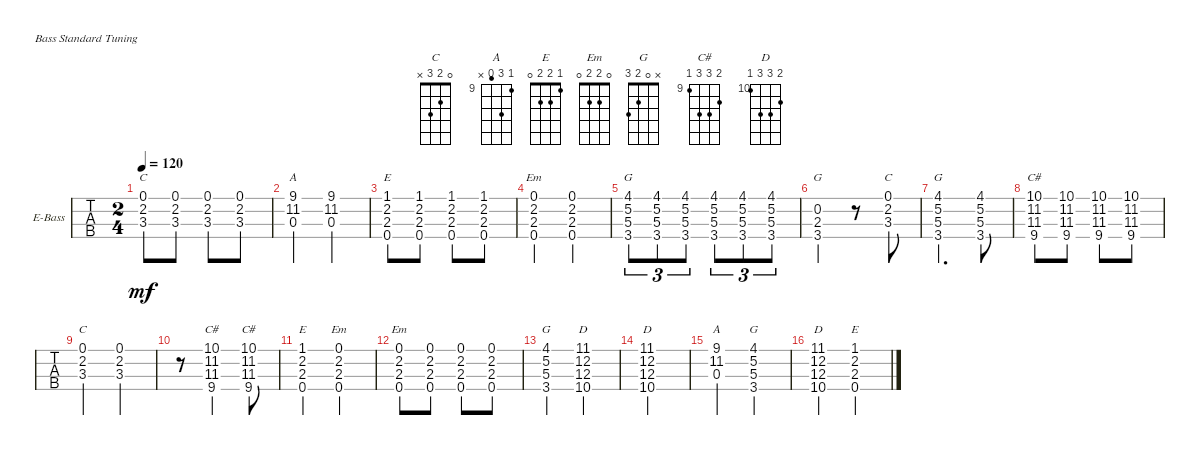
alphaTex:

\defaultSystemsLayout 4
\bracketExtendMode groupsimilarinstruments
\firstSystemTrackNameOrientation horizontal
\otherSystemsTrackNameOrientation horizontal
\track ("Electric Bass" "E-Bass") {instrument electricbassfinger}
\staff {tabs}
\tuning (G2 D2 A1 E1)
\chord ("C" 0 2 3 x)
\chord ("A" 9 11 8 x) {firstfret 9}
\chord ("E" 1 2 2 0)
\chord ("Em" 0 2 2 0)
\chord ("G" 4 5 5 3)
\chord ("G" x 0 2 3)
\chord ("C#" 10 11 11 9) {firstfret 9}
\chord ("D" 11 12 12 10) {firstfret 10}
\ts (2 4)
\tempo 120
\clef f4
\scale
0.479821
\ks c
(3.3 2.2 0.1).8{ch "C" dy mf instrument electricbassfinger} (3.3 2.2 0.1).8 (3.3 2.2 0.1).8 (3.3 2.2 0.1).8 |
\scale
0.26009 (0.3 11.2 9.1).4{ch "A"} (0.3 11.2 9.1).4 |
\scale
0.26009 (0.4 2.3 2.2 1.1).8{ch "E"} (0.4 2.3 2.2 1.1).8 (0.4 2.3 2.2 1.1).8 (0.4 2.3 2.2 1.1).8 |
\scale
0.333333 (0.4 2.3 2.2 0.1).4{ch "Em"} (0.4 2.3 2.2 0.1).4 |
\scale
0.333333 (3.4 5.3 5.2 4.1).8{tu (3 2) ch "G"} (3.4 5.3 5.2 4.1).8{tu (3 2)} (3.4 5.3 5.2 4.1).8{tu (3 2)} (3.4 5.3 5.2 4.1).8{tu (3 2)} (3.4 5.3 5.2 4.1).8{tu (3 2)} (3.4 5.3 5.2 4.1).8{tu (3 2)} |
\scale
0.333333 (3.4 2.3 0.2).4{ch "G"} r.8 (3.3 2.2 0.1).8{ch "C"} |
\scale
0.333333 (3.4 5.3 5.2 4.1).4{d ch "G"} (3.4 5.3 5.2 4.1).8 |
\scale
0.333333 (9.4 11.3 11.2 10.1).8{ch "C#"} (9.4 11.3 11.2 10.1).8 (9.4 11.3 11.2 10.1).8 (9.4 11.3 11.2 10.1).8 |
\scale
0.333333 (3.3 2.2 0.1).4{ch "C"} (3.3 2.2 0.1).4 |
\scale
0.333333 r.8 (9.4 11.3 11.2 10.1).4{ch "C#"} (9.4 11.3 11.2 10.1).8{ch "C#"} |
\scale
0.333333 (0.4 2.3 2.2 1.1).4{ch "E"} (0.4 2.3 2.2 0.1).4{ch "Em"} |
\scale
0.333333 (0.4 2.3 2.2 0.1).8{ch "Em"} (0.4 2.3 2.2 0.1).8 (0.4 2.3 2.2 0.1).8 (0.4 2.3 2.2 0.1).8 |
\scale
0.333333 (3.4 5.3 5.2 4.1).4{ch "G"} (10.4 12.3 12.2 11.1).4{ch "D"} |
\scale
0.333333 (10.4 12.3 12.2 11.1).2{ch "D"} |
\scale
0.333333 (0.3 11.2 9.1).4{ch "A"} (3.4 5.3 5.2 4.1).4{ch "G"} |
\scale
0.333333 (10.4 12.3 12.2 11.1).4{ch "D"} (0.4 2.3 2.2 1.1).4{ch "E"}
